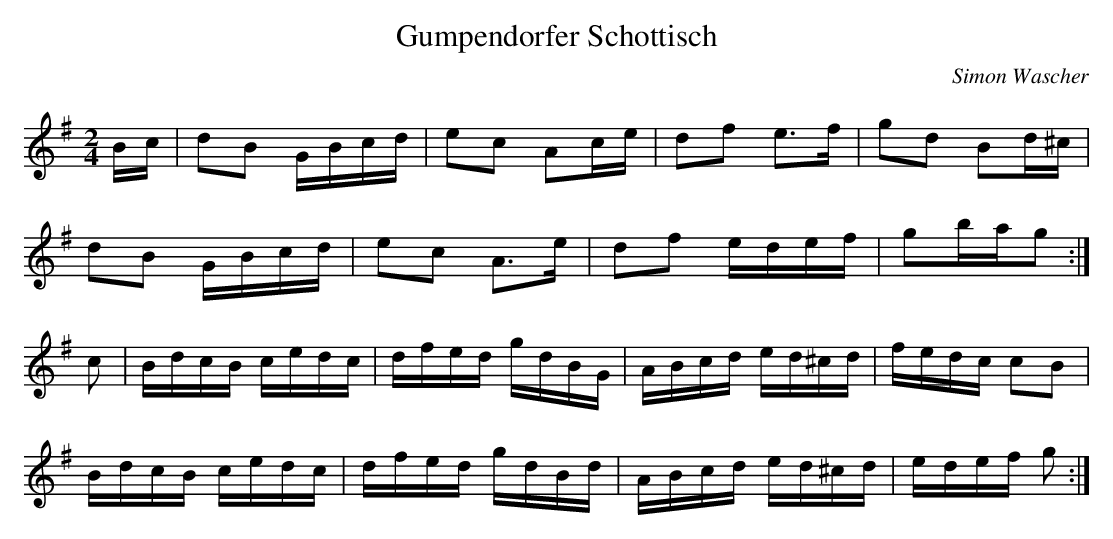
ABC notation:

X:1
T:Gumpendorfer Schottisch
C:Simon Wascher
M:2/4
L:1/16
K:G
Bc|d2B2 GBcd|e2c2 A2ce|d2f2 e3f|g2d2 B2d^c|
d2B2 GBcd|e2c2 A3e|d2f2 edef|g2bag2:|
c2|BdcB cedc|dfed gdBG|ABcd ed^cd|fedc c2B2|
BdcB cedc|dfed gdBd|ABcd ed^cd|edef g2:|
